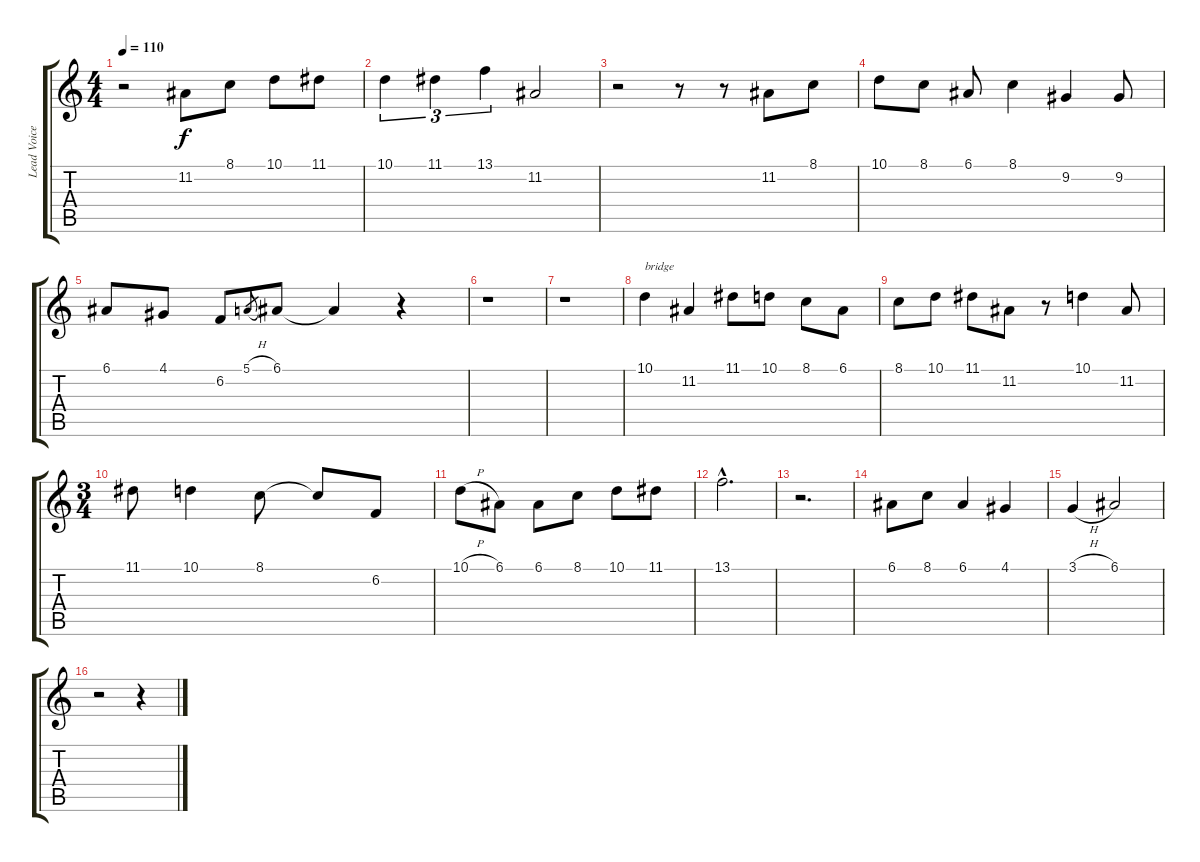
\track ("Lead Voice John" "Lead Voice") {instrument tenorsax}
\staff {score tabs}
\tuning (E4 B3 G3 D3 A2 E2) {hide}
\ts (4 4)
\tempo 110
\clef g2
\ks c
r.2{dy f} 11.2.8 8.1.8 10.1.8 11.1.8 |
10.1.4{tu (3 2)} 11.1.4{tu (3 2)} 13.1.4{tu (3 2)} 11.2.2 |
r.2 r.8 r.8 11.2.8 8.1.8 |
10.1.8 8.1.8 6.1.8 8.1.4 9.2.4 9.2.8 |
6.1.8 4.1.8 6.2.8 5.1{h}.8{gr} 6.1.8 6.1{t}.4 r.4 |
r.1 |
r.1 |
10.1.4{txt "bridge"} 11.2.4 11.1.8 10.1.8 8.1.8 6.1.8 |
8.1.8 10.1.8 11.1.8 11.2.8 r.8 10.1.4 11.2.8 |
\ts (3 4)
11.1.8 10.1.4 8.1.8 8.1{t}.8 6.2.8 |
10.1{h}.8 6.1.8 6.1.8 8.1.8 10.1.8 11.1.8 |
13.1{hac}.2{d} |
r.2{d} |
6.1.8 8.1.8 6.1.4 4.1.4 |
3.1{h}.4 6.1.2 |
r.2 r.4
